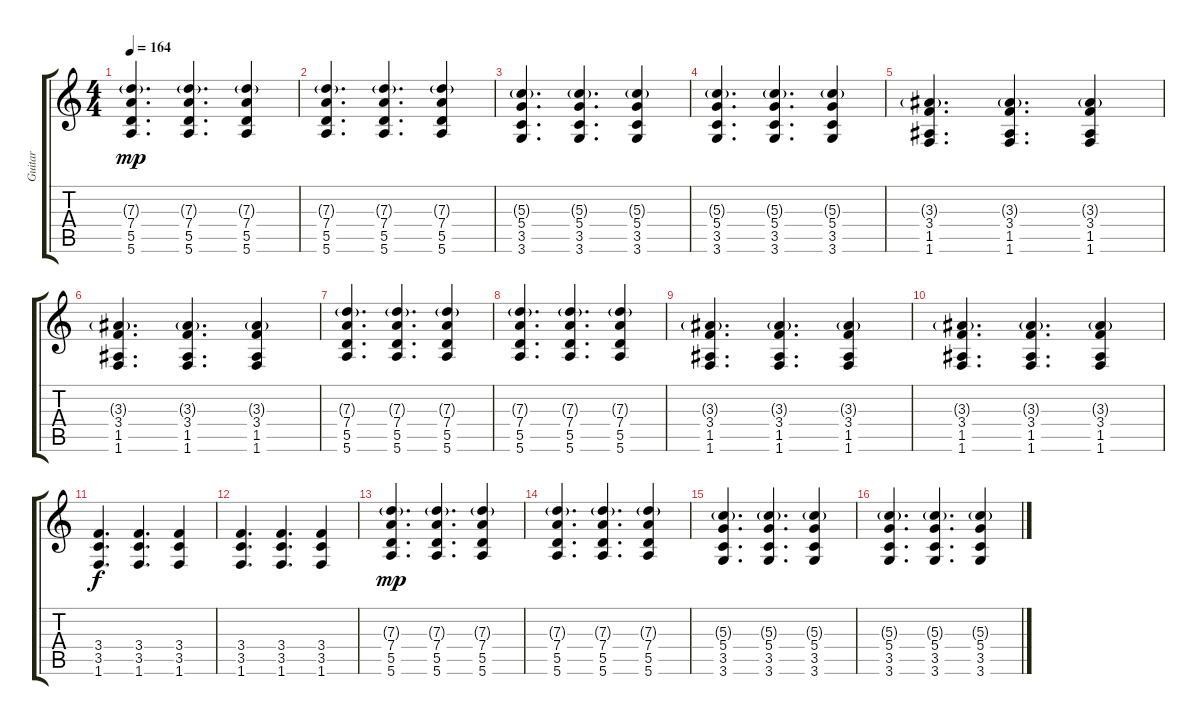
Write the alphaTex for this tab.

\track ("Guitar" "Guitar") {instrument overdrivenguitar}
\staff {score tabs}
\tuning (E4 B3 G3 D3 A2 E2) {hide}
\ts (4 4)
\section ("" "")
\tempo 164
\clef g2
\ks c
(7.3{g} 7.4 5.5 5.6).4{d dy mp volume 13 instrument distortionguitar} (7.3{g} 7.4 5.5 5.6).4{d} (7.3{g} 7.4 5.5 5.6).4 |
(7.3{g} 7.4 5.5 5.6).4{d} (7.3{g} 7.4 5.5 5.6).4{d} (7.3{g} 7.4 5.5 5.6).4 |
(5.3{g} 5.4 3.5 3.6).4{d} (5.3{g} 5.4 3.5 3.6).4{d} (5.3{g} 5.4 3.5 3.6).4 |
(5.3{g} 5.4 3.5 3.6).4{d} (5.3{g} 5.4 3.5 3.6).4{d} (5.3{g} 5.4 3.5 3.6).4 |
(3.3{g} 3.4 1.5 1.6).4{d} (3.3{g} 3.4 1.5 1.6).4{d} (3.3{g} 3.4 1.5 1.6).4 |
(3.3{g} 3.4 1.5 1.6).4{d} (3.3{g} 3.4 1.5 1.6).4{d} (3.3{g} 3.4 1.5 1.6).4 |
(7.3{g} 7.4 5.5 5.6).4{d} (7.3{g} 7.4 5.5 5.6).4{d} (7.3{g} 7.4 5.5 5.6).4 |
(7.3{g} 7.4 5.5 5.6).4{d} (7.3{g} 7.4 5.5 5.6).4{d} (7.3{g} 7.4 5.5 5.6).4 |
(3.3{g} 3.4 1.5 1.6).4{d} (3.3{g} 3.4 1.5 1.6).4{d} (3.3{g} 3.4 1.5 1.6).4 |
(3.3{g} 3.4 1.5 1.6).4{d} (3.3{g} 3.4 1.5 1.6).4{d} (3.3{g} 3.4 1.5 1.6).4 |
(3.4 3.5 1.6).4{d dy f} (3.4 3.5 1.6).4{d} (3.4 3.5 1.6).4 |
(3.4 3.5 1.6).4{d} (3.4 3.5 1.6).4{d} (3.4 3.5 1.6).4 |
(7.3{g} 7.4 5.5 5.6).4{d dy mp} (7.3{g} 7.4 5.5 5.6).4{d} (7.3{g} 7.4 5.5 5.6).4 |
(7.3{g} 7.4 5.5 5.6).4{d} (7.3{g} 7.4 5.5 5.6).4{d} (7.3{g} 7.4 5.5 5.6).4 |
(5.3{g} 5.4 3.5 3.6).4{d} (5.3{g} 5.4 3.5 3.6).4{d} (5.3{g} 5.4 3.5 3.6).4 |
(5.3{g} 5.4 3.5 3.6).4{d} (5.3{g} 5.4 3.5 3.6).4{d} (5.3{g} 5.4 3.5 3.6).4
